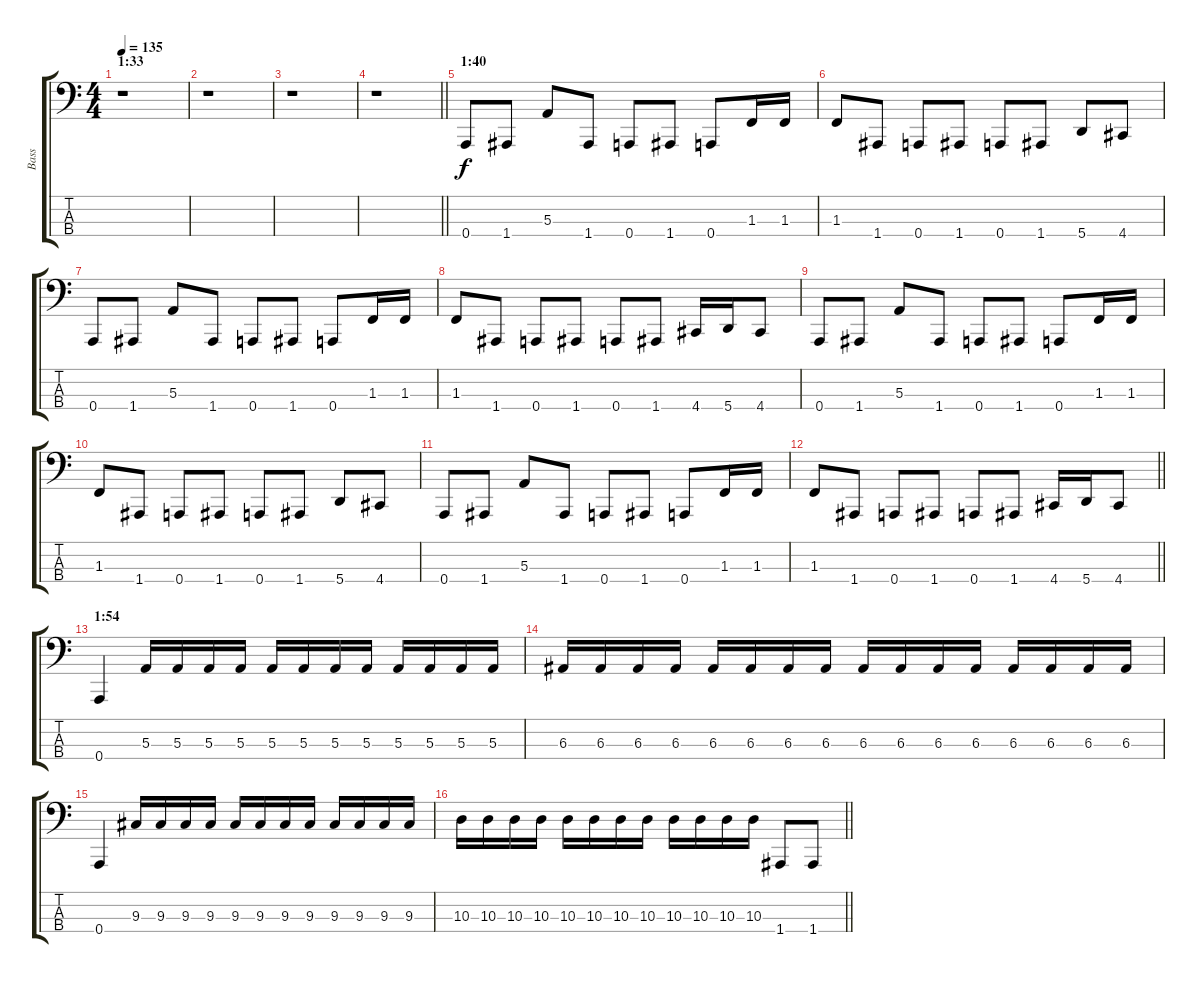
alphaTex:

\track ("Bass" "Bass") {instrument electricbasspick}
\staff {score tabs}
\tuning (D2 A1 E1 A0) {hide}
\ts (4 4)
\section ("" "1:33")
\tempo 135
\clef f4
\ks c
r.1{dy f} |
r.1 |
r.1 |
\barLineRight lightlight
r.1 |
\section ("" "1:40")
0.4.8 1.4.8 5.3.8 1.4.8 0.4.8 1.4.8 0.4.8 1.3.16 1.3.16 |
1.3.8 1.4.8 0.4.8 1.4.8 0.4.8 1.4.8 5.4.8 4.4.8 |
0.4.8 1.4.8 5.3.8 1.4.8 0.4.8 1.4.8 0.4.8 1.3.16 1.3.16 |
1.3.8 1.4.8 0.4.8 1.4.8 0.4.8 1.4.8 4.4.16 5.4.16 4.4.8 |
0.4.8 1.4.8 5.3.8 1.4.8 0.4.8 1.4.8 0.4.8 1.3.16 1.3.16 |
1.3.8 1.4.8 0.4.8 1.4.8 0.4.8 1.4.8 5.4.8 4.4.8 |
0.4.8 1.4.8 5.3.8 1.4.8 0.4.8 1.4.8 0.4.8 1.3.16 1.3.16 |
\barLineRight lightlight
1.3.8 1.4.8 0.4.8 1.4.8 0.4.8 1.4.8 4.4.16 5.4.16 4.4.8 |
\section ("" "1:54")
0.4.4 5.3.16 5.3.16 5.3.16 5.3.16 5.3.16 5.3.16 5.3.16 5.3.16 5.3.16 5.3.16 5.3.16 5.3.16 |
6.3.16 6.3.16 6.3.16 6.3.16 6.3.16 6.3.16 6.3.16 6.3.16 6.3.16 6.3.16 6.3.16 6.3.16 6.3.16 6.3.16 6.3.16 6.3.16 |
0.4.4 9.3.16 9.3.16 9.3.16 9.3.16 9.3.16 9.3.16 9.3.16 9.3.16 9.3.16 9.3.16 9.3.16 9.3.16 |
\barLineRight lightlight
10.3.16 10.3.16 10.3.16 10.3.16 10.3.16 10.3.16 10.3.16 10.3.16 10.3.16 10.3.16 10.3.16 10.3.16 1.4.8 1.4.8
